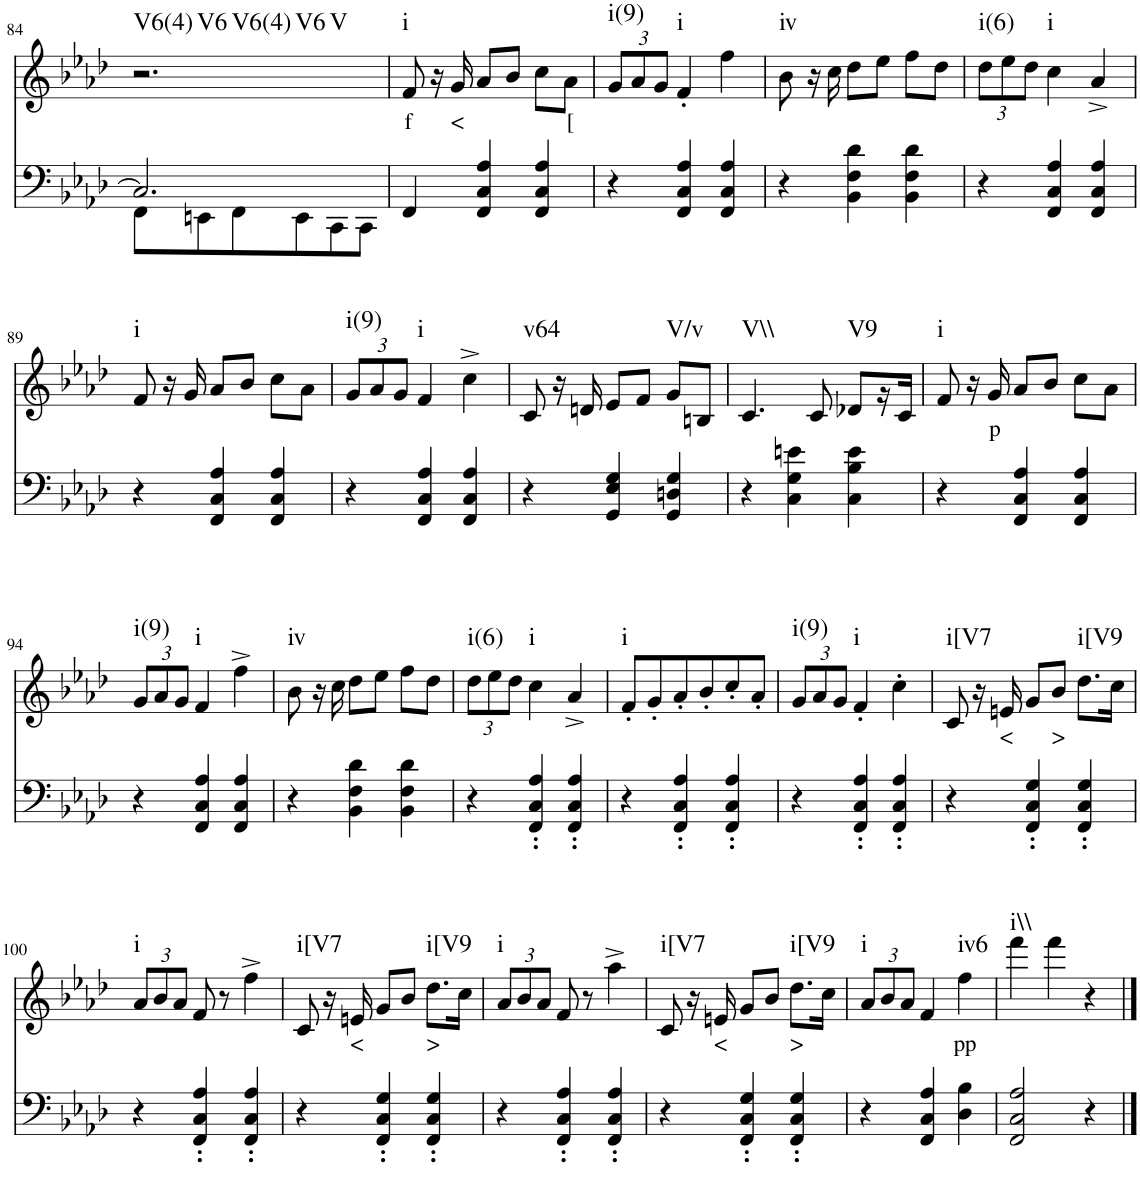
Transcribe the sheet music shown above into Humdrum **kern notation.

**kern	**kern	**text	**harte
*part2	*part1	*part1	*part1
*staff2	*staff1	*staff1	*
*I"piano	*I"piano	*	*
*I'Pno	*I'Pno	*	*
!!LO:PB:g=z
*clefF4	*clefG2	*	*
*k[b-e-a-d-]	*k[b-e-a-d-]	*	*
*f:	*f:	*	*
*M3/4	*M3/4	*	*
=84	=84	=84	=84
*^	*	*	*
!	!	!	!	!LO:H:n=1:kt=V6(4)
!	!	!	!	!LO:H:n=2:kt=V6
!	!	!	!	!LO:H:n=3:kt=V6(4)
!	!	!	!	!LO:H:n=4:kt=V6
!	!	!	!	!LO:H:n=5:kt=V
2.C/]	8FF\L	2.r	.	N N N N N
.	8EEn\	.	.	.
.	8FF\	.	.	.
.	8EE\	.	.	.
.	8CC\	.	.	.
.	8CC\J	.	.	.
=85	=85	=85	=85	=85
!	!	!	!LO:LY:b	!LO:H:kt=i
*v	*v	*	*	*
4FF/	8f/	f	N
.	16r	.	.
!	!	!LO:LY:b	!
.	16g/	<	.
4FF/ 4C/ 4A-/	8a-/L	.	.
.	8b-/J	.	.
4FF/ 4C/ 4A-/	8cc\L	.	.
!	!	!LO:LY:b	!
.	8a-\J	[	.
=86	=86	=86	=86
*	*Xbrackettup	*	*
!	!	!	!LO:H:kt=i(9)
4r	12g/L	.	N
.	12a-/	.	.
.	12g/J	.	.
!	!	!	!LO:H:kt=i
4FF/ 4C/ 4A-/	4f'/	.	N
4FF/ 4C/ 4A-/	4ff\	.	.
=87	=87	=87	=87
!	!	!	!LO:H:kt=iv
4r	8b-\	.	N
.	16r	.	.
.	16cc\	.	.
4BB-\ 4F\ 4d-\	8dd-\L	.	.
.	8ee-\J	.	.
4BB-\ 4F\ 4d-\	8ff\L	.	.
.	8dd-\J	.	.
=88	=88	=88	=88
!	!	!	!LO:H:kt=i(6)
4r	12dd-\L	.	N
.	12ee-\	.	.
.	12dd-\J	.	.
!	!	!	!LO:H:kt=i
4FF/ 4C/ 4A-/	4cc\	.	N
4FF/ 4C/ 4A-/	4a-^/	.	.
!!LO:LB:g=z
=89	=89	=89	=89
!	!	!	!LO:H:kt=i
4r	8f/	.	N
.	16r	.	.
.	16g/	.	.
4FF/ 4C/ 4A-/	8a-/L	.	.
.	8b-/J	.	.
4FF/ 4C/ 4A-/	8cc\L	.	.
.	8a-\J	.	.
=90	=90	=90	=90
!	!	!	!LO:H:kt=i(9)
4r	12g/L	.	N
.	12a-/	.	.
.	12g/J	.	.
!	!	!	!LO:H:kt=i
4FF/ 4C/ 4A-/	4f/	.	N
4FF/ 4C/ 4A-/	4cc^\	.	.
=91	=91	=91	=91
!	!	!	!LO:H:kt=v64
4r	8c/	.	N
.	16r	.	.
.	16dn/	.	.
4GG/ 4E-/ 4G/	8e-/L	.	.
.	8f/J	.	.
!	!	!	!LO:H:kt=V/v
4GG/ 4Dn/ 4G/	8g/L	.	N
.	8Bn/J	.	.
=92	=92	=92	=92
!	!	!	!LO:H:kt=V\\
4r	4.c/	.	N
4C\ 4G\ 4en\	.	.	.
.	8c/	.	.
!	!	!	!LO:H:kt=V9
4C\ 4B-\ 4e\	8d-X/L	.	N
.	16r	.	.
.	16c/JJ	.	.
=93	=93	=93	=93
!	!	!	!LO:H:kt=i
4r	8f/	.	N
.	16r	.	.
!	!	!LO:LY:b	!
.	16g/	p	.
4FF/ 4C/ 4A-/	8a-/L	.	.
.	8b-/J	.	.
4FF/ 4C/ 4A-/	8cc\L	.	.
.	8a-\J	.	.
!!LO:LB:g=z
=94	=94	=94	=94
!	!	!	!LO:H:kt=i(9)
4r	12g/L	.	N
.	12a-/	.	.
.	12g/J	.	.
!	!	!	!LO:H:kt=i
4FF/ 4C/ 4A-/	4f/	.	N
4FF/ 4C/ 4A-/	4ff^\	.	.
=95	=95	=95	=95
!	!	!	!LO:H:kt=iv
4r	8b-\	.	N
.	16r	.	.
.	16cc\	.	.
4BB-\ 4F\ 4d-\	8dd-\L	.	.
.	8ee-\J	.	.
4BB-\ 4F\ 4d-\	8ff\L	.	.
.	8dd-\J	.	.
=96	=96	=96	=96
!	!	!	!LO:H:kt=i(6)
4r	12dd-\L	.	N
.	12ee-\	.	.
.	12dd-\J	.	.
!	!	!	!LO:H:kt=i
4FF/' 4C/' 4A-/'	4cc\	.	N
4FF/' 4C/' 4A-/'	4a-^/	.	.
=97	=97	=97	=97
!	!	!	!LO:H:kt=i
4r	8f'/L	.	N
.	8g'/	.	.
4FF/' 4C/' 4A-/'	8a-'/	.	.
.	8b-'/	.	.
4FF/' 4C/' 4A-/'	8cc'/	.	.
.	8a-'/J	.	.
=98	=98	=98	=98
!	!	!	!LO:H:kt=i(9)
4r	12g/L	.	N
.	12a-/	.	.
.	12g/J	.	.
!	!	!	!LO:H:kt=i
4FF/' 4C/' 4A-/'	4f'/	.	N
4FF/' 4C/' 4A-/'	4cc'\	.	.
=99	=99	=99	=99
!	!	!	!LO:H:kt=i[V7
4r	8c/	.	N
.	16r	.	.
!	!	!LO:LY:b	!
.	16en/	<	.
4FF/' 4C/' 4G/'	8g/L	.	.
!	!	!LO:LY:b	!
.	8b-/J	>	.
!	!	!	!LO:H:kt=i[V9
4FF/' 4C/' 4G/'	8.dd-\L	.	N
.	16cc\Jk	.	.
!!LO:LB:g=z
=100	=100	=100	=100
!	!	!	!LO:H:kt=i
4r	12a-/L	.	N
.	12b-/	.	.
.	12a-/J	.	.
4FF/' 4C/' 4A-/'	8f/	.	.
.	8r	.	.
4FF/' 4C/' 4A-/'	4ff^\	.	.
=101	=101	=101	=101
!	!	!	!LO:H:kt=i[V7
4r	8c/	.	N
.	16r	.	.
!	!	!LO:LY:b	!
.	16en/	<	.
4FF/' 4C/' 4G/'	8g/L	.	.
.	8b-/J	.	.
!	!	!LO:LY:b	!LO:H:kt=i[V9
4FF/' 4C/' 4G/'	8.dd-\L	>	N
.	16cc\Jk	.	.
=102	=102	=102	=102
!	!	!	!LO:H:kt=i
4r	12a-/L	.	N
.	12b-/	.	.
.	12a-/J	.	.
4FF/' 4C/' 4A-/'	8f/	.	.
.	8r	.	.
4FF/' 4C/' 4A-/'	4aa-^\	.	.
=103	=103	=103	=103
!	!	!	!LO:H:kt=i[V7
4r	8c/	.	N
.	16r	.	.
!	!	!LO:LY:b	!
.	16en/	<	.
4FF/' 4C/' 4G/'	8g/L	.	.
.	8b-/J	.	.
!	!	!LO:LY:b	!LO:H:kt=i[V9
4FF/' 4C/' 4G/'	8.dd-\L	>	N
.	16cc\Jk	.	.
=104	=104	=104	=104
!	!	!	!LO:H:kt=i
4r	12a-/L	.	N
.	12b-/	.	.
.	12a-/J	.	.
4FF/ 4C/ 4A-/	4f/	.	.
!	!	!LO:LY:b	!LO:H:kt=iv6
4D-\ 4B-\	4ff\	pp	N
=105	=105	=105	=105
!	!	!	!LO:H:kt=i\\
2FF/ 2C/ 2A-/	4fff\	.	N
.	4fff\	.	.
4r	4r	.	.
==	==	==	==
*-	*-	*-	*-
